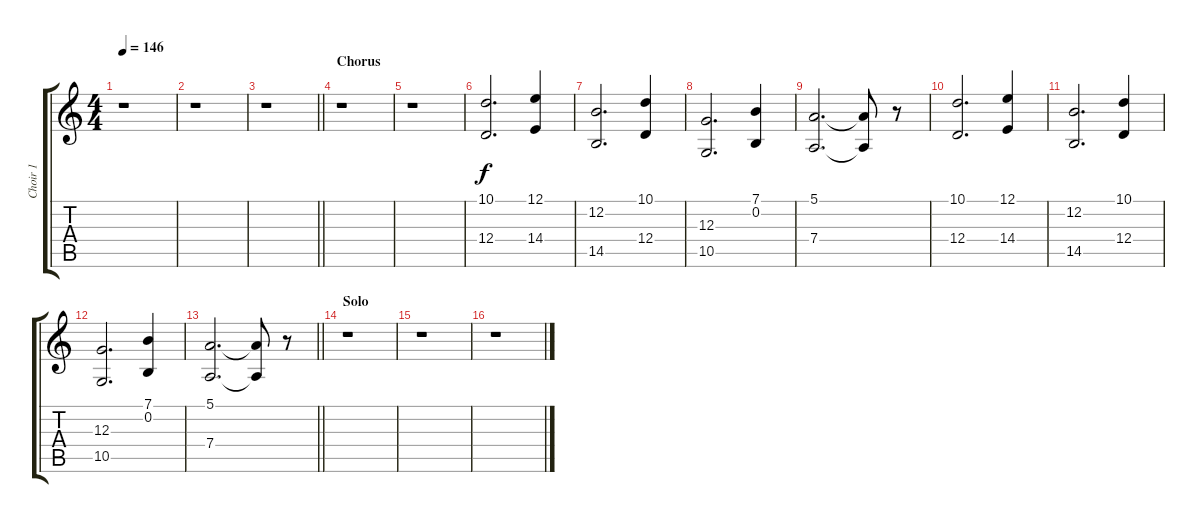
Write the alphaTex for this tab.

\track ("Choir 1" "Choir 1") {instrument choiraahs}
\staff {score tabs}
\tuning (E4 B3 G3 D3 A2 E2) {hide}
\ts (4 4)
\tempo 146
\clef g2
\ks c
r.1{dy f} |
r.1 |
\barLineRight lightlight
r.1 |
\section ("" "Chorus")
r.1 |
r.1 |
(10.1 12.4).2{d} (12.1 14.4).4 |
(12.2 14.5).2{d} (10.1 12.4).4 |
(12.3 10.5).2{d} (7.1 0.2).4 |
(5.1 7.4).2{d} (5.1{t} 7.4{t}).8 r.8 |
(10.1 12.4).2{d} (12.1 14.4).4 |
(12.2 14.5).2{d} (10.1 12.4).4 |
(12.3 10.5).2{d} (7.1 0.2).4 |
\barLineRight lightlight
(5.1 7.4).2{d} (5.1{t} 7.4{t}).8 r.8 |
\section ("" "Solo")
r.1 |
r.1 |
r.1
